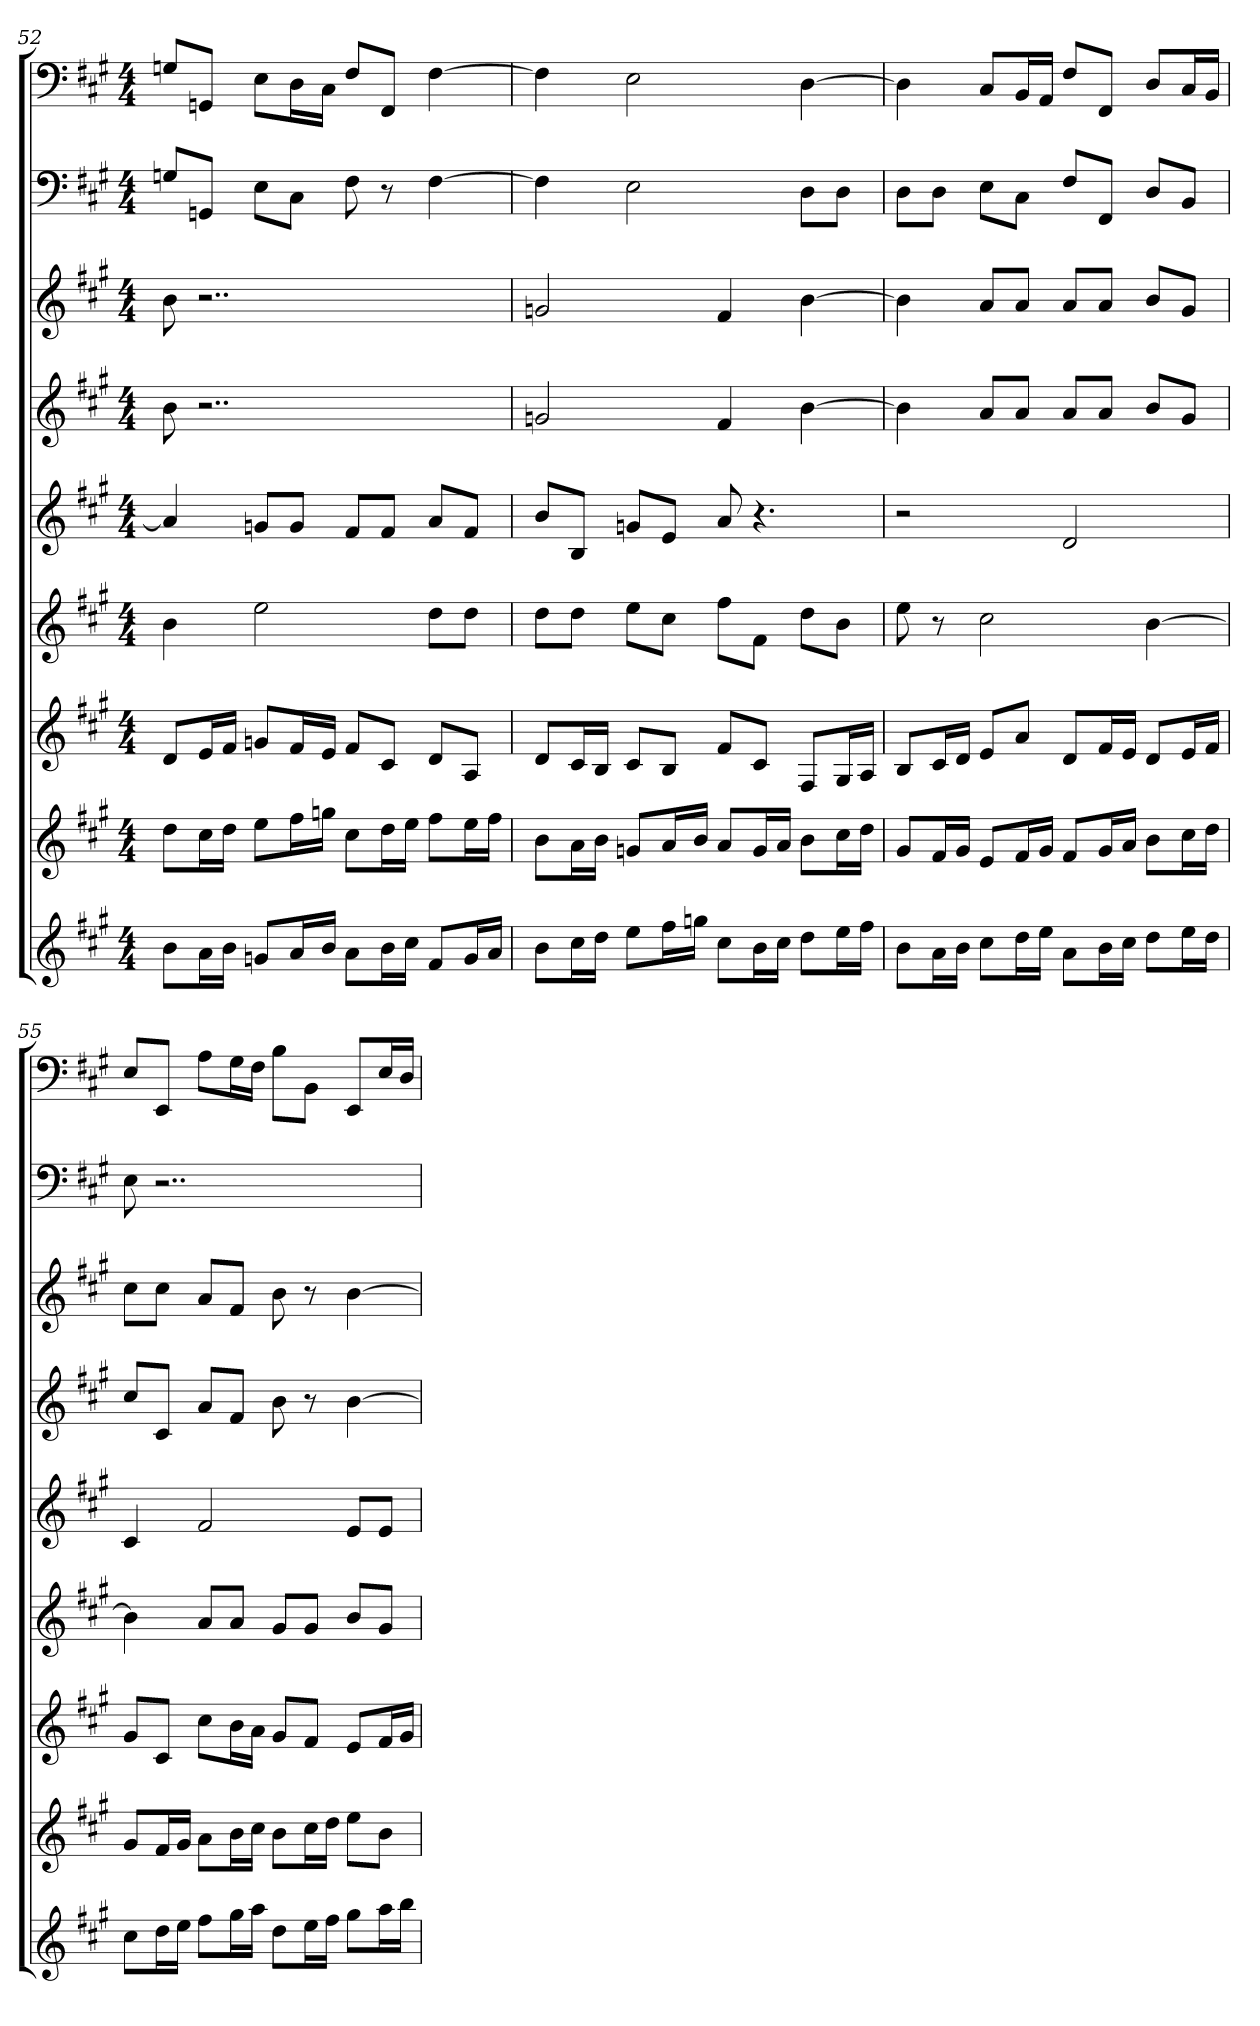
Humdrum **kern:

**kern	**kern	**kern	**kern	**kern	**kern	**kern	**kern	**kern
*part9	*part8	*part7	*part6	*part5	*part4	*part3	*part2	*part1
*staff9	*staff8	*staff7	*staff6	*staff5	*staff4	*staff3	*staff2	*staff1
*clefG2	*clefG2	*clefG2	*clefG2	*clefG2	*clefG2	*clefG2	*clefF4	*clefF4
*k[f#c#g#]	*k[f#c#g#]	*k[f#c#g#]	*k[f#c#g#]	*k[f#c#g#]	*k[f#c#g#]	*k[f#c#g#]	*k[f#c#g#]	*k[f#c#g#]
*f#:	*f#:	*f#:	*f#:	*f#:	*f#:	*f#:	*f#:	*f#:
*M4/4	*M4/4	*M4/4	*M4/4	*M4/4	*M4/4	*M4/4	*M4/4	*M4/4
=52	=52	=52	=52	=52	=52	=52	=52	=52
8b\L	8dd\L	8d/L	4b	4a]	8b	8b	8Gn/L	8Gn/L
16a\L	16cc#\L	16e/L	.	.	2..r	2..r	8GGn/J	8GGn/J
16b\JJ	16dd\JJ	16f#/JJ	.	.	.	.	.	.
8gn/L	8ee\L	8gn/L	2ee	8gn/L	.	.	8E\L	8E\L
16a/L	16ff#\L	16f#/L	.	8g/J	.	.	8C#\J	16D\L
16b/JJ	16ggn\JJ	16e/JJ	.	.	.	.	.	16C#\JJ
8a\L	8cc#\L	8f#/L	.	8f#/L	.	.	8F#	8F#/L
16b\L	16dd\L	8c#/J	.	8f#/J	.	.	8r	8FF#/J
16cc#\JJ	16ee\JJ	.	.	.	.	.	.	.
8f#/L	8ff#\L	8d/L	8dd\L	8a/L	.	.	[4F#	[4F#
16g/L	16ee\L	8A/J	8dd\J	8f#/J	.	.	.	.
16a/JJ	16ff#\JJ	.	.	.	.	.	.	.
=53	=53	=53	=53	=53	=53	=53	=53	=53
8b\L	8b\L	8d/L	8dd\L	8b/L	2gn	2gn	4F#]	4F#]
16cc#\L	16a\L	16c#/L	8dd\J	8B/J	.	.	.	.
16dd\JJ	16b\JJ	16B/JJ	.	.	.	.	.	.
8ee\L	8gn/L	8c#/L	8ee\L	8gn/L	.	.	2E	2E
16ff#\L	16a/L	8B/J	8cc#\J	8e/J	.	.	.	.
16ggn\JJ	16b/JJ	.	.	.	.	.	.	.
8cc#\L	8a/L	8f#/L	8ff#\L	8a	4f#	4f#	.	.
16b\L	16g/L	8c#/J	8f#\J	4.r	.	.	.	.
16cc#\JJ	16a/JJ	.	.	.	.	.	.	.
8dd\L	8b\L	8F#/L	8dd\L	.	[4b	[4b	8D\L	[4D
16ee\L	16cc#\L	16G#/L	8b\J	.	.	.	8D\J	.
16ff#\JJ	16dd\JJ	16A/JJ	.	.	.	.	.	.
=54	=54	=54	=54	=54	=54	=54	=54	=54
8b\L	8g#/L	8B/L	8ee	2r	4b]	4b]	8D\L	4D]
16a\L	16f#/L	16c#/L	8r	.	.	.	8D\J	.
16b\JJ	16g#/JJ	16d/JJ	.	.	.	.	.	.
8cc#\L	8e/L	8e/L	2cc#	.	8a/L	8a/L	8E\L	8C#/L
16dd\L	16f#/L	8a/J	.	.	8a/J	8a/J	8C#\J	16BB/L
16ee\JJ	16g#/JJ	.	.	.	.	.	.	16AA/JJ
8a\L	8f#/L	8d/L	.	2d	8a/L	8a/L	8F#/L	8F#/L
16b\L	16g#/L	16f#/L	.	.	8a/J	8a/J	8FF#/J	8FF#/J
16cc#\JJ	16a/JJ	16e/JJ	.	.	.	.	.	.
8dd\L	8b\L	8d/L	[4b	.	8b/L	8b/L	8D/L	8D/L
16ee\L	16cc#\L	16e/L	.	.	8g#/J	8g#/J	8BB/J	16C#/L
16dd\JJ	16dd\JJ	16f#/JJ	.	.	.	.	.	16BB/JJ
=55	=55	=55	=55	=55	=55	=55	=55	=55
8cc#\L	8g#/L	8g#/L	4b]	4c#	8cc#/L	8cc#\L	8E	8E/L
16dd\L	16f#/L	8c#/J	.	.	8c#/J	8cc#\J	2..r	8EE/J
16ee\JJ	16g#/JJ	.	.	.	.	.	.	.
8ff#\L	8a\L	8cc#\L	8a/L	2f#	8a/L	8a/L	.	8A\L
16gg#\L	16b\L	16b\L	8a/J	.	8f#/J	8f#/J	.	16G#\L
16aa\JJ	16cc#\JJ	16a\JJ	.	.	.	.	.	16F#\JJ
8dd\L	8b\L	8g#/L	8g#/L	.	8b	8b	.	8B\L
16ee\L	16cc#\L	8f#/J	8g#/J	.	8r	8r	.	8BB\J
16ff#\JJ	16dd\JJ	.	.	.	.	.	.	.
8gg#\L	8ee\L	8e/L	8b/L	8e/L	[4b	[4b	.	8EE/L
16aa\L	8b\J	16f#/L	8g#/J	8e/J	.	.	.	16E/L
16bb\JJ	.	16g#/JJ	.	.	.	.	.	16D/JJ
=	=	=	=	=	=	=	=	=
*-	*-	*-	*-	*-	*-	*-	*-	*-
